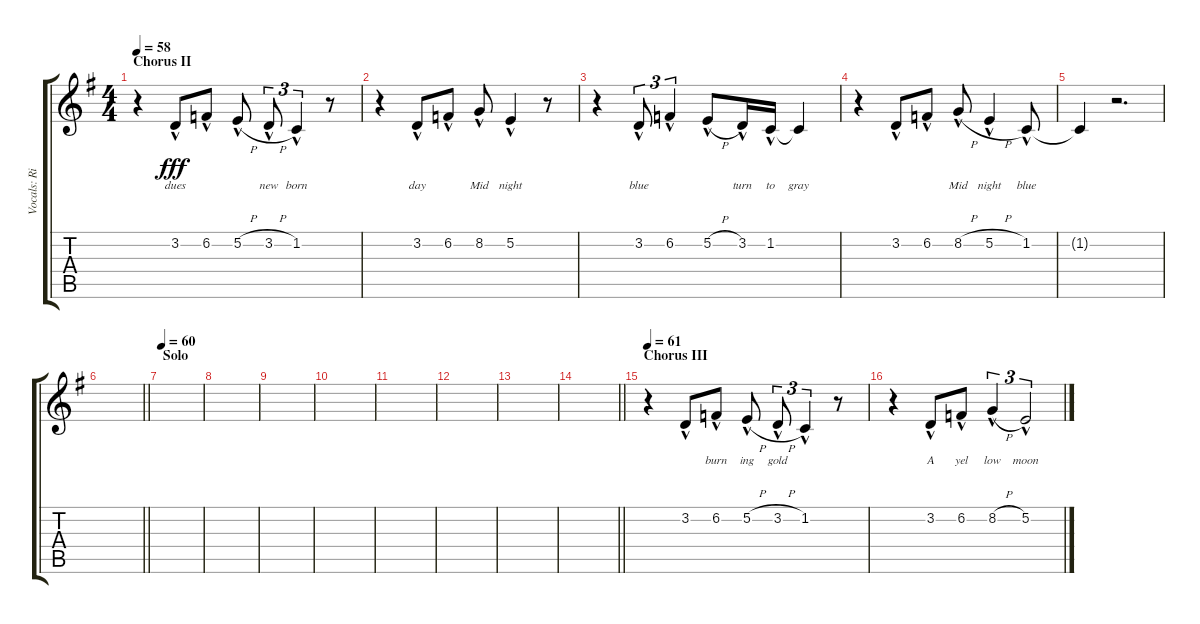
\track ("Vocals: Rick" "Vocals: Ri") {instrument lead2sawtooth}
\staff {score tabs}
\tuning (E4 B3 G3 D3 A2 E2) {hide}
\ts (4 4)
\section ("" "Chorus II")
\tempo 58
\clef g2
\ks g
r.4{dy fff} 3.2{hac}.8{lyrics (0 "dues") lyrics (1 "") lyrics (2 "") lyrics (3 "") lyrics (4 "")} 6.2{hac}.8{lyrics (0 "") lyrics (1 "") lyrics (2 "") lyrics (3 "") lyrics (4 "")} 5.2{h hac}.8{lyrics (0 "") lyrics (1 "") lyrics (2 "") lyrics (3 "") lyrics (4 "")} 3.2{h hac}.8{tu (3 2) lyrics (0 "new") lyrics (1 "") lyrics (2 "") lyrics (3 "") lyrics (4 "")} 1.2{hac}.4{tu (3 2) lyrics (0 "born") lyrics (1 "") lyrics (2 "") lyrics (3 "") lyrics (4 "")} r.8 |
r.4 3.2{hac}.8{lyrics (0 "day") lyrics (1 "") lyrics (2 "") lyrics (3 "") lyrics (4 "")} 6.2{hac}.8{lyrics (0 "") lyrics (1 "") lyrics (2 "") lyrics (3 "") lyrics (4 "")} 8.2{hac}.8{lyrics (0 "Mid") lyrics (1 "") lyrics (2 "") lyrics (3 "") lyrics (4 "")} 5.2{hac}.4{lyrics (0 "night") lyrics (1 "") lyrics (2 "") lyrics (3 "") lyrics (4 "")} r.8 |
r.4 3.2{hac}.8{tu (3 2) lyrics (0 "blue") lyrics (1 "") lyrics (2 "") lyrics (3 "") lyrics (4 "")} 6.2{hac}.4{tu (3 2) lyrics (0 "") lyrics (1 "") lyrics (2 "") lyrics (3 "") lyrics (4 "")} 5.2{h hac}.8{lyrics (0 "") lyrics (1 "") lyrics (2 "") lyrics (3 "") lyrics (4 "")} 3.2{hac}.16{lyrics (0 "turn") lyrics (1 "") lyrics (2 "") lyrics (3 "") lyrics (4 "")} 1.2{hac}.16{lyrics (0 "to") lyrics (1 "") lyrics (2 "") lyrics (3 "") lyrics (4 "")} 1.2{t}.4{lyrics (0 "gray") lyrics (1 "") lyrics (2 "") lyrics (3 "") lyrics (4 "")} |
r.4 3.2{hac}.8{lyrics (0 "") lyrics (1 "") lyrics (2 "") lyrics (3 "") lyrics (4 "")} 6.2{hac}.8{lyrics (0 "") lyrics (1 "") lyrics (2 "") lyrics (3 "") lyrics (4 "")} 8.2{h hac}.8{lyrics (0 "Mid") lyrics (1 "") lyrics (2 "") lyrics (3 "") lyrics (4 "")} 5.2{h hac}.4{lyrics (0 "night") lyrics (1 "") lyrics (2 "") lyrics (3 "") lyrics (4 "")} 1.2{hac}.8{lyrics (0 "blue") lyrics (1 "") lyrics (2 "") lyrics (3 "") lyrics (4 "")} |
1.2{t}.4{lyrics (0 "") lyrics (1 "") lyrics (2 "") lyrics (3 "") lyrics (4 "")} r.2{d} |
\barLineRight lightlight
|
\section ("" "Solo")
\tempo 60
|
|
|
|
|
|
|
\barLineRight lightlight
|
\section ("" "Chorus III")
\tempo 61
r.4 3.2{hac}.8{lyrics (0 "") lyrics (1 "") lyrics (2 "") lyrics (3 "") lyrics (4 "")} 6.2{hac}.8{lyrics (0 "burn") lyrics (1 "") lyrics (2 "") lyrics (3 "") lyrics (4 "")} 5.2{h hac}.8{lyrics (0 "ing") lyrics (1 "") lyrics (2 "") lyrics (3 "") lyrics (4 "")} 3.2{h hac}.8{tu (3 2) lyrics (0 "gold") lyrics (1 "") lyrics (2 "") lyrics (3 "") lyrics (4 "")} 1.2{hac}.4{tu (3 2) lyrics (0 "") lyrics (1 "") lyrics (2 "") lyrics (3 "") lyrics (4 "")} r.8 |
r.4 3.2{hac}.8{lyrics (0 "A") lyrics (1 "") lyrics (2 "") lyrics (3 "") lyrics (4 "")} 6.2{hac}.8{lyrics (0 "yel") lyrics (1 "") lyrics (2 "") lyrics (3 "") lyrics (4 "")} 8.2{h hac}.4{tu (3 2) lyrics (0 "low") lyrics (1 "") lyrics (2 "") lyrics (3 "") lyrics (4 "")} 5.2{hac}.2{tu (3 2) lyrics (0 "moon") lyrics (1 "") lyrics (2 "") lyrics (3 "") lyrics (4 "")}
